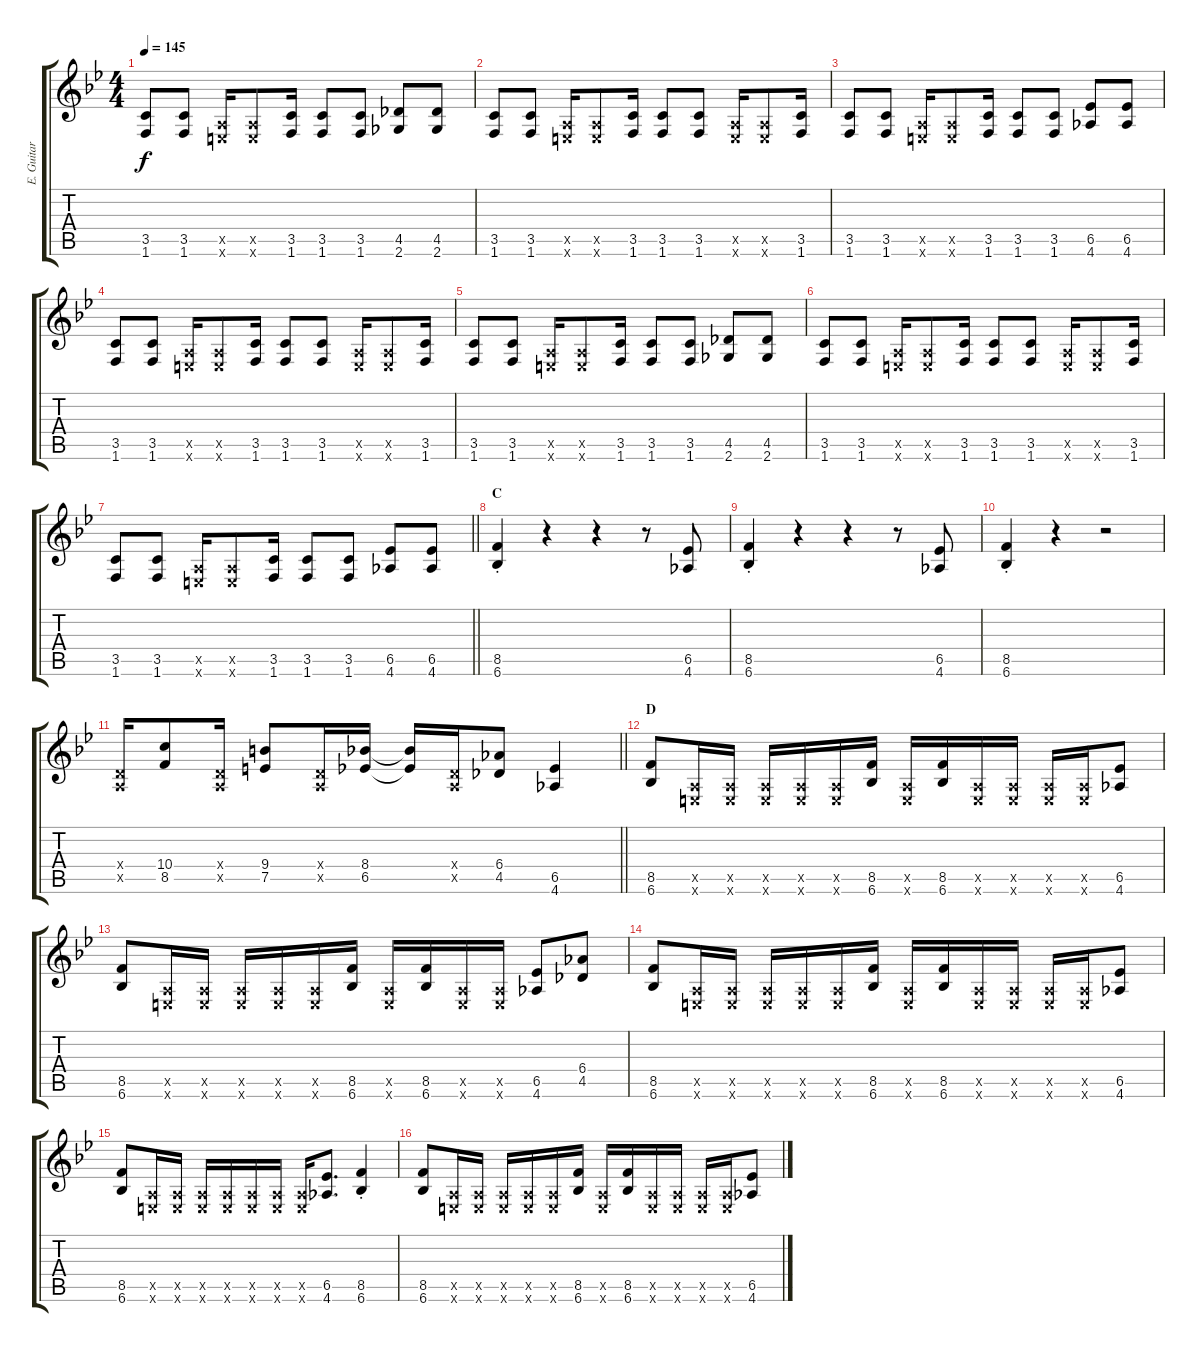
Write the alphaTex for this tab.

\track ("E. Guitar I" "E. Guitar ") {instrument overdrivenguitar}
\staff {score tabs}
\tuning (E4 B3 G3 D3 A2 E2) {hide}
\ts (4 4)
\tempo 145
\clef g2
\ks bb
(3.5 1.6).8{dy f} (3.5 1.6).8 (0.5{x} 0.6{x}).16 (0.5{x} 0.6{x}).8 (3.5 1.6).16 (3.5 1.6).8 (3.5 1.6).8 (4.5 2.6).8 (4.5 2.6).8 |
(3.5 1.6).8 (3.5 1.6).8 (0.5{x} 0.6{x}).16 (0.5{x} 0.6{x}).8 (3.5 1.6).16 (3.5 1.6).8 (3.5 1.6).8 (0.5{x} 0.6{x}).16 (0.5{x} 0.6{x}).8 (3.5 1.6).16 |
(3.5 1.6).8 (3.5 1.6).8 (0.5{x} 0.6{x}).16 (0.5{x} 0.6{x}).8 (3.5 1.6).16 (3.5 1.6).8 (3.5 1.6).8 (6.5 4.6).8 (6.5 4.6).8 |
(3.5 1.6).8 (3.5 1.6).8 (0.5{x} 0.6{x}).16 (0.5{x} 0.6{x}).8 (3.5 1.6).16 (3.5 1.6).8 (3.5 1.6).8 (0.5{x} 0.6{x}).16 (0.5{x} 0.6{x}).8 (3.5 1.6).16 |
(3.5 1.6).8 (3.5 1.6).8 (0.5{x} 0.6{x}).16 (0.5{x} 0.6{x}).8 (3.5 1.6).16 (3.5 1.6).8 (3.5 1.6).8 (4.5 2.6).8 (4.5 2.6).8 |
(3.5 1.6).8 (3.5 1.6).8 (0.5{x} 0.6{x}).16 (0.5{x} 0.6{x}).8 (3.5 1.6).16 (3.5 1.6).8 (3.5 1.6).8 (0.5{x} 0.6{x}).16 (0.5{x} 0.6{x}).8 (3.5 1.6).16 |
\barLineRight lightlight
(3.5 1.6).8 (3.5 1.6).8 (0.5{x} 0.6{x}).16 (0.5{x} 0.6{x}).8 (3.5 1.6).16 (3.5 1.6).8 (3.5 1.6).8 (6.5 4.6).8 (6.5 4.6).8 |
\section ("" "C")
(8.5{st} 6.6{st}).4 r.4 r.4 r.8 (6.5 4.6).8 |
(8.5{st} 6.6{st}).4 r.4 r.4 r.8 (6.5 4.6).8 |
(8.5{st} 6.6{st}).4 r.4 r.2 |
\barLineRight lightlight
(0.4{x} 0.5{x}).16 (10.4 8.5).8 (0.4{x} 0.5{x}).16 (9.4 7.5).8 (0.4{x} 0.5{x}).16 (8.4 6.5).16 (8.4{t} 6.5{t}).16 (0.4{x} 0.5{x}).16 (6.4 4.5).8 (6.5 4.6).4 |
\section ("" "D")
(8.5 6.6).8 (0.5{x} 0.6{x}).16 (0.5{x} 0.6{x}).16 (0.5{x} 0.6{x}).16 (0.5{x} 0.6{x}).16 (0.5{x} 0.6{x}).16 (8.5 6.6).16 (0.5{x} 0.6{x}).16 (8.5 6.6).16 (0.5{x} 0.6{x}).16 (0.5{x} 0.6{x}).16 (0.5{x} 0.6{x}).16 (0.5{x} 0.6{x}).16 (6.5 4.6).8 |
(8.5 6.6).8 (0.5{x} 0.6{x}).16 (0.5{x} 0.6{x}).16 (0.5{x} 0.6{x}).16 (0.5{x} 0.6{x}).16 (0.5{x} 0.6{x}).16 (8.5 6.6).16 (0.5{x} 0.6{x}).16 (8.5 6.6).16 (0.5{x} 0.6{x}).16 (0.5{x} 0.6{x}).16 (6.5 4.6).8 (6.4 4.5).8 |
(8.5 6.6).8 (0.5{x} 0.6{x}).16 (0.5{x} 0.6{x}).16 (0.5{x} 0.6{x}).16 (0.5{x} 0.6{x}).16 (0.5{x} 0.6{x}).16 (8.5 6.6).16 (0.5{x} 0.6{x}).16 (8.5 6.6).16 (0.5{x} 0.6{x}).16 (0.5{x} 0.6{x}).16 (0.5{x} 0.6{x}).16 (0.5{x} 0.6{x}).16 (6.5 4.6).8 |
(8.5 6.6).8 (0.5{x} 0.6{x}).16 (0.5{x} 0.6{x}).16 (0.5{x} 0.6{x}).16 (0.5{x} 0.6{x}).16 (0.5{x} 0.6{x}).16 (0.5{x} 0.6{x}).16 (0.5{x} 0.6{x}).16 (6.5 4.6).8{d} (8.5{st} 6.6{st}).4 |
(8.5 6.6).8 (0.5{x} 0.6{x}).16 (0.5{x} 0.6{x}).16 (0.5{x} 0.6{x}).16 (0.5{x} 0.6{x}).16 (0.5{x} 0.6{x}).16 (8.5 6.6).16 (0.5{x} 0.6{x}).16 (8.5 6.6).16 (0.5{x} 0.6{x}).16 (0.5{x} 0.6{x}).16 (0.5{x} 0.6{x}).16 (0.5{x} 0.6{x}).16 (6.5 4.6).8
